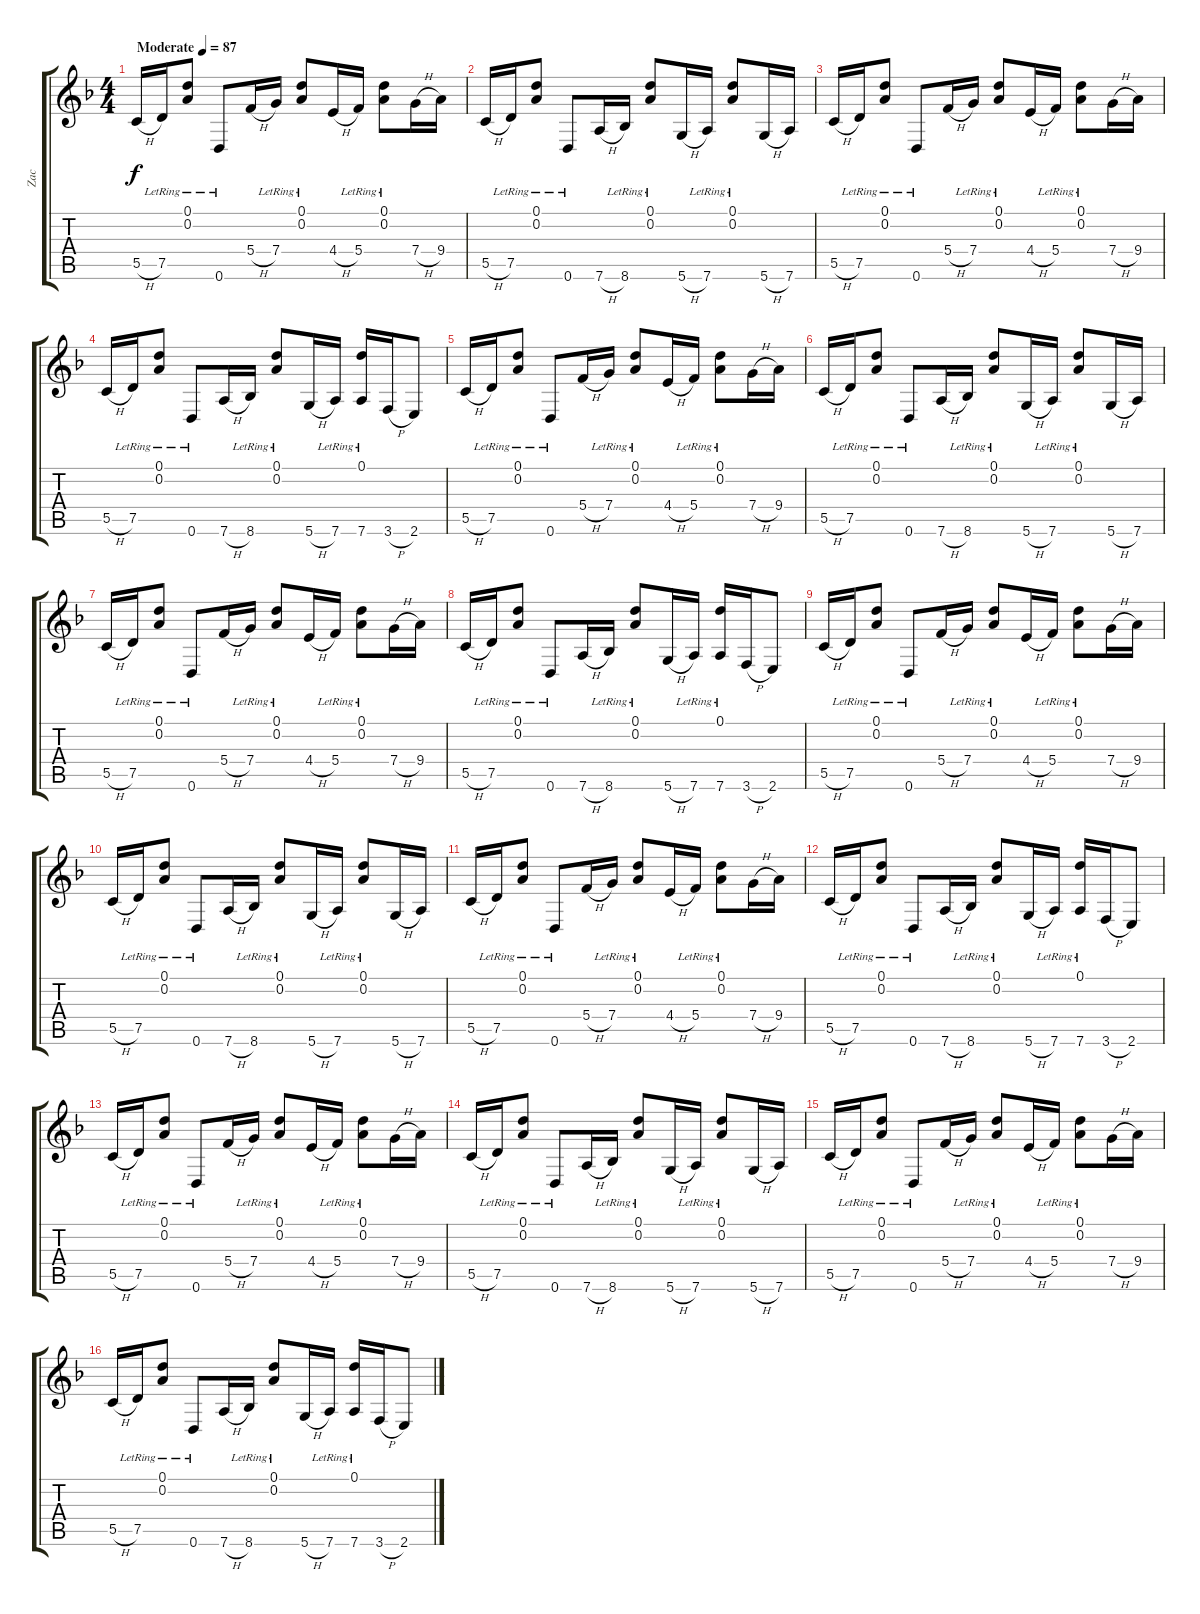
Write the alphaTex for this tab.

\track ("Zac" "Zac") {instrument acousticguitarsteel}
\staff {score tabs}
\tuning (D4 A3 F3 C3 G2 D2) {hide}
\ts (4 4)
\tempo (87 "Moderate")
\clef g2
\ks dminor
5.5{h}.16{dy f instrument acousticguitarsteel} 7.5{lr}.16 (0.1{lr} 0.2{lr}).8 0.6{lr}.8 5.4{h}.16 7.4{lr}.16 (0.1{lr} 0.2{lr}).8 4.4{h}.16 5.4{lr}.16 (0.1{lr} 0.2{lr}).8 7.4{h}.16 9.4.16 |
5.5{h}.16 7.5{lr}.16 (0.1{lr} 0.2{lr}).8 0.6{lr}.8 7.6{h}.16 8.6{lr}.16 (0.1{lr} 0.2{lr}).8 5.6{h}.16 7.6{lr}.16 (0.1{lr} 0.2{lr}).8 5.6{h}.16 7.6.16 |
5.5{h}.16 7.5{lr}.16 (0.1{lr} 0.2{lr}).8 0.6{lr}.8 5.4{h}.16 7.4{lr}.16 (0.1{lr} 0.2{lr}).8 4.4{h}.16 5.4{lr}.16 (0.1{lr} 0.2{lr}).8 7.4{h}.16 9.4.16 |
5.5{h}.16 7.5{lr}.16 (0.1{lr} 0.2{lr}).8 0.6{lr}.8 7.6{h}.16 8.6{lr}.16 (0.1{lr} 0.2{lr}).8 5.6{h}.16 7.6{lr}.16 (0.1{lr} 7.6).16 3.6{h}.16 2.6.8 |
5.5{h}.16 7.5{lr}.16 (0.1{lr} 0.2{lr}).8 0.6{lr}.8 5.4{h}.16 7.4{lr}.16 (0.1{lr} 0.2{lr}).8 4.4{h}.16 5.4{lr}.16 (0.1{lr} 0.2{lr}).8 7.4{h}.16 9.4.16 |
5.5{h}.16 7.5{lr}.16 (0.1{lr} 0.2{lr}).8 0.6{lr}.8 7.6{h}.16 8.6{lr}.16 (0.1{lr} 0.2{lr}).8 5.6{h}.16 7.6{lr}.16 (0.1{lr} 0.2{lr}).8 5.6{h}.16 7.6.16 |
5.5{h}.16 7.5{lr}.16 (0.1{lr} 0.2{lr}).8 0.6{lr}.8 5.4{h}.16 7.4{lr}.16 (0.1{lr} 0.2{lr}).8 4.4{h}.16 5.4{lr}.16 (0.1{lr} 0.2{lr}).8 7.4{h}.16 9.4.16 |
5.5{h}.16 7.5{lr}.16 (0.1{lr} 0.2{lr}).8 0.6{lr}.8 7.6{h}.16 8.6{lr}.16 (0.1{lr} 0.2{lr}).8 5.6{h}.16 7.6{lr}.16 (0.1{lr} 7.6).16 3.6{h}.16 2.6.8 |
5.5{h}.16 7.5{lr}.16 (0.1{lr} 0.2{lr}).8 0.6{lr}.8 5.4{h}.16 7.4{lr}.16 (0.1{lr} 0.2{lr}).8 4.4{h}.16 5.4{lr}.16 (0.1{lr} 0.2{lr}).8 7.4{h}.16 9.4.16 |
5.5{h}.16 7.5{lr}.16 (0.1{lr} 0.2{lr}).8 0.6{lr}.8 7.6{h}.16 8.6{lr}.16 (0.1{lr} 0.2{lr}).8 5.6{h}.16 7.6{lr}.16 (0.1{lr} 0.2{lr}).8 5.6{h}.16 7.6.16 |
5.5{h}.16 7.5{lr}.16 (0.1{lr} 0.2{lr}).8 0.6{lr}.8 5.4{h}.16 7.4{lr}.16 (0.1{lr} 0.2{lr}).8 4.4{h}.16 5.4{lr}.16 (0.1{lr} 0.2{lr}).8 7.4{h}.16 9.4.16 |
5.5{h}.16 7.5{lr}.16 (0.1{lr} 0.2{lr}).8 0.6{lr}.8 7.6{h}.16 8.6{lr}.16 (0.1{lr} 0.2{lr}).8 5.6{h}.16 7.6{lr}.16 (0.1{lr} 7.6).16 3.6{h}.16 2.6.8 |
5.5{h}.16 7.5{lr}.16 (0.1{lr} 0.2{lr}).8 0.6{lr}.8 5.4{h}.16 7.4{lr}.16 (0.1{lr} 0.2{lr}).8 4.4{h}.16 5.4{lr}.16 (0.1{lr} 0.2{lr}).8 7.4{h}.16 9.4.16 |
5.5{h}.16 7.5{lr}.16 (0.1{lr} 0.2{lr}).8 0.6{lr}.8 7.6{h}.16 8.6{lr}.16 (0.1{lr} 0.2{lr}).8 5.6{h}.16 7.6{lr}.16 (0.1{lr} 0.2{lr}).8 5.6{h}.16 7.6.16 |
5.5{h}.16 7.5{lr}.16 (0.1{lr} 0.2{lr}).8 0.6{lr}.8 5.4{h}.16 7.4{lr}.16 (0.1{lr} 0.2{lr}).8 4.4{h}.16 5.4{lr}.16 (0.1{lr} 0.2{lr}).8 7.4{h}.16 9.4.16 |
5.5{h}.16 7.5{lr}.16 (0.1{lr} 0.2{lr}).8 0.6{lr}.8 7.6{h}.16 8.6{lr}.16 (0.1{lr} 0.2{lr}).8 5.6{h}.16 7.6{lr}.16 (0.1{lr} 7.6).16 3.6{h}.16 2.6.8
